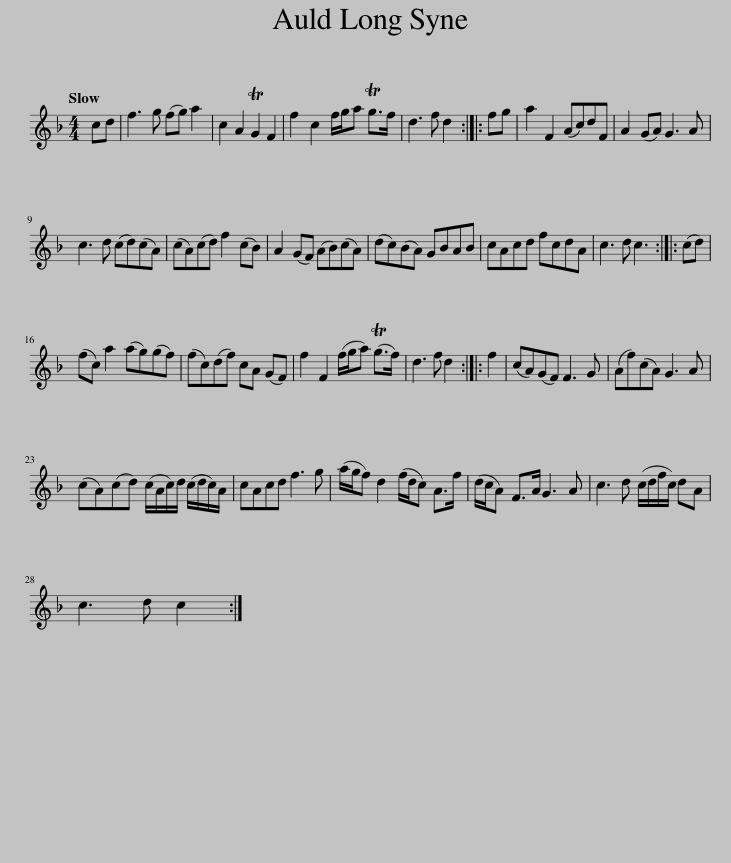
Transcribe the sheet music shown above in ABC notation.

X:1
L:1/8
Q:1/4=120
M:4/4
I:linebreak $
K:F
V:1 treble
V:1
 cd | f3 g (fg) a2 | c2 A2 TG2 F2 | f2 c2 f/g/a Tg>f | d3 f d2 :: %5
 fg | a2 F2 (Ac)dF | A2 (GA) G3 A |$ c3 d (cd)(cA) | (cA)(cd) f2 (cB) | %10
 A2 (GF) (AB)(cA) | (dc)(BA) GBAB | cAcd fcdA | c3 d c3 :: (cd) |$ %15
 (fc) a2 (ag)(gf) | (fc)(df) cA (GF) | f2 F2 (f/g/a) (Tg>f) | d3 f d2 :: f2 | %20
 (cA)(GF) F3 G | (Af)(cA) G3 A |$ (cA)(cd) (c/A/c/)d/ (c/d/c/)A/ | cAcd f3 g | (a/g/f) d2 (f/d/c) A>f | %25
 (d/c/A) F>A G3 A | c3 d (c/d/f/c/) dA |$ c3 d c2 :| %28
